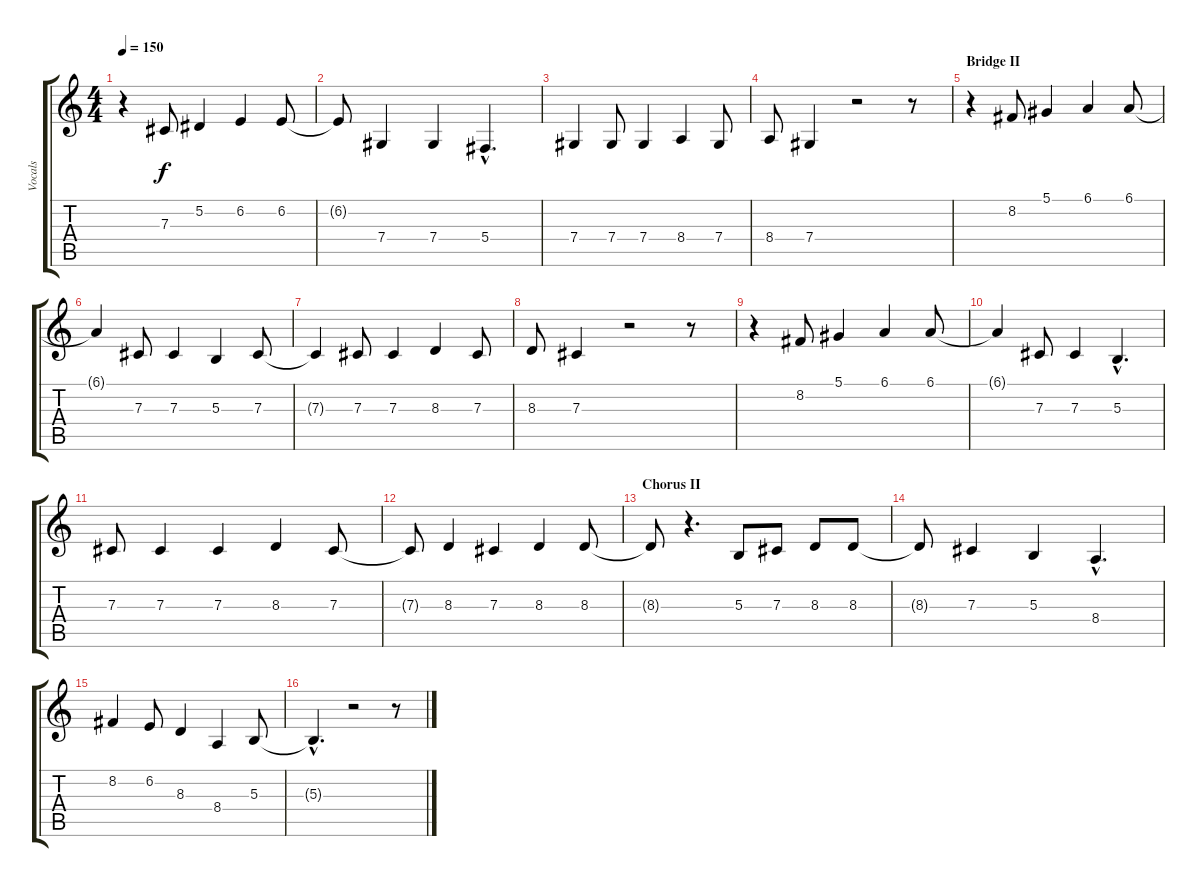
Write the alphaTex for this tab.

\track ("Vocals" "Vocals") {instrument lead3calliope}
\staff {score tabs}
\tuning (Eb4 Bb3 Gb3 Db3 Ab2 Eb2) {hide}
\ts (4 4)
\tempo 150
\clef g2
\ks c
r.4{dy f} 7.3.8 5.2.4 6.2.4 6.2.8 |
6.2{t}.8 7.4.4 7.4.4 5.4{hac}.4{d} |
7.4.4 7.4.8 7.4.4 8.4.4 7.4.8 |
8.4.8 7.4.4 r.2 r.8 |
\section ("" "Bridge II")
r.4 8.2.8 5.1.4 6.1.4 6.1.8 |
6.1{t}.4 7.3.8 7.3.4 5.3.4 7.3.8 |
7.3{t}.4 7.3.8 7.3.4 8.3.4 7.3.8 |
8.3.8 7.3.4 r.2 r.8 |
r.4 8.2.8 5.1.4 6.1.4 6.1.8 |
6.1{t}.4 7.3.8 7.3.4 5.3{hac}.4{d} |
7.3.8 7.3.4 7.3.4 8.3.4 7.3.8 |
7.3{t}.8 8.3.4 7.3.4 8.3.4 8.3.8 |
\section ("" "Chorus II")
8.3{t}.8 r.4{d} 5.3.8 7.3.8 8.3.8 8.3.8 |
8.3{t}.8 7.3.4 5.3.4 8.4{hac}.4{d} |
8.2.4 6.2.8 8.3.4 8.4.4 5.3.8 |
5.3{hac t}.4{d} r.2 r.8
